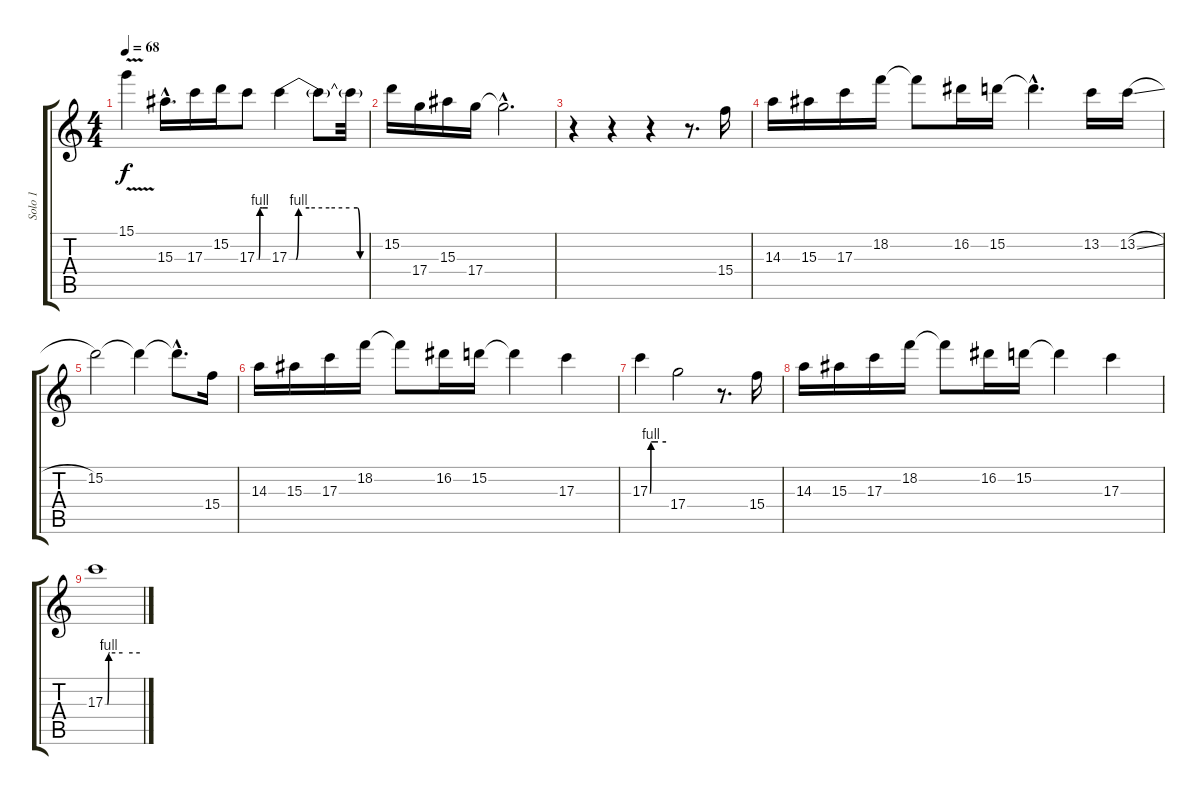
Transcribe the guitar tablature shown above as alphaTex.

\track ("Solo 1" "Solo 1") {instrument distortionguitar}
\staff {score tabs}
\tuning (E4 B3 G3 D3 A2 E2) {hide}
\ts (4 4)
\tempo 68
\clef g2
\ks c
15.1{v}.4{dy f} 15.3{hac}.16{d} 17.3.16 15.2.16 17.3{be (custom 0 0 12 0 17 4 30 4 60 4)}.8 17.3{be (custom 0 0 5 0 7 4 15 4 30 4 45 4 51 4 53 0 60 0)}.4 17.3{t}.8 17.3{t}.32 |
15.2.16 17.4.16 15.3.16 17.4.16 17.4{hac t}.2{d} |
r.4 r.4 r.4 r.8{d} 15.4.16 |
14.3.16 15.3.16 17.3.16 18.2.16 18.2{t}.8 16.2.16 15.2.16 15.2{hac t}.4{d} 13.2.16 13.2{sl}.16 |
15.2.2 15.2{t}.4 15.2{hac t}.8{d} 15.4.16 |
14.3.16 15.3.16 17.3.16 18.2.16 18.2{t}.8 16.2.16 15.2.16 15.2{t}.4 17.3.4 |
17.3{be (custom 0 0 2 0 4 4 6 4 8 4 30 4 60 4)}.4 17.4.2 r.8{d} 15.4.16 |
14.3.16 15.3.16 17.3.16 18.2.16 18.2{t}.8 16.2.16 15.2.16 15.2{t}.4 17.3.4 |
17.3{be (custom 0 0 4 0 6 4 8 4 30 4 60 4)}.1
